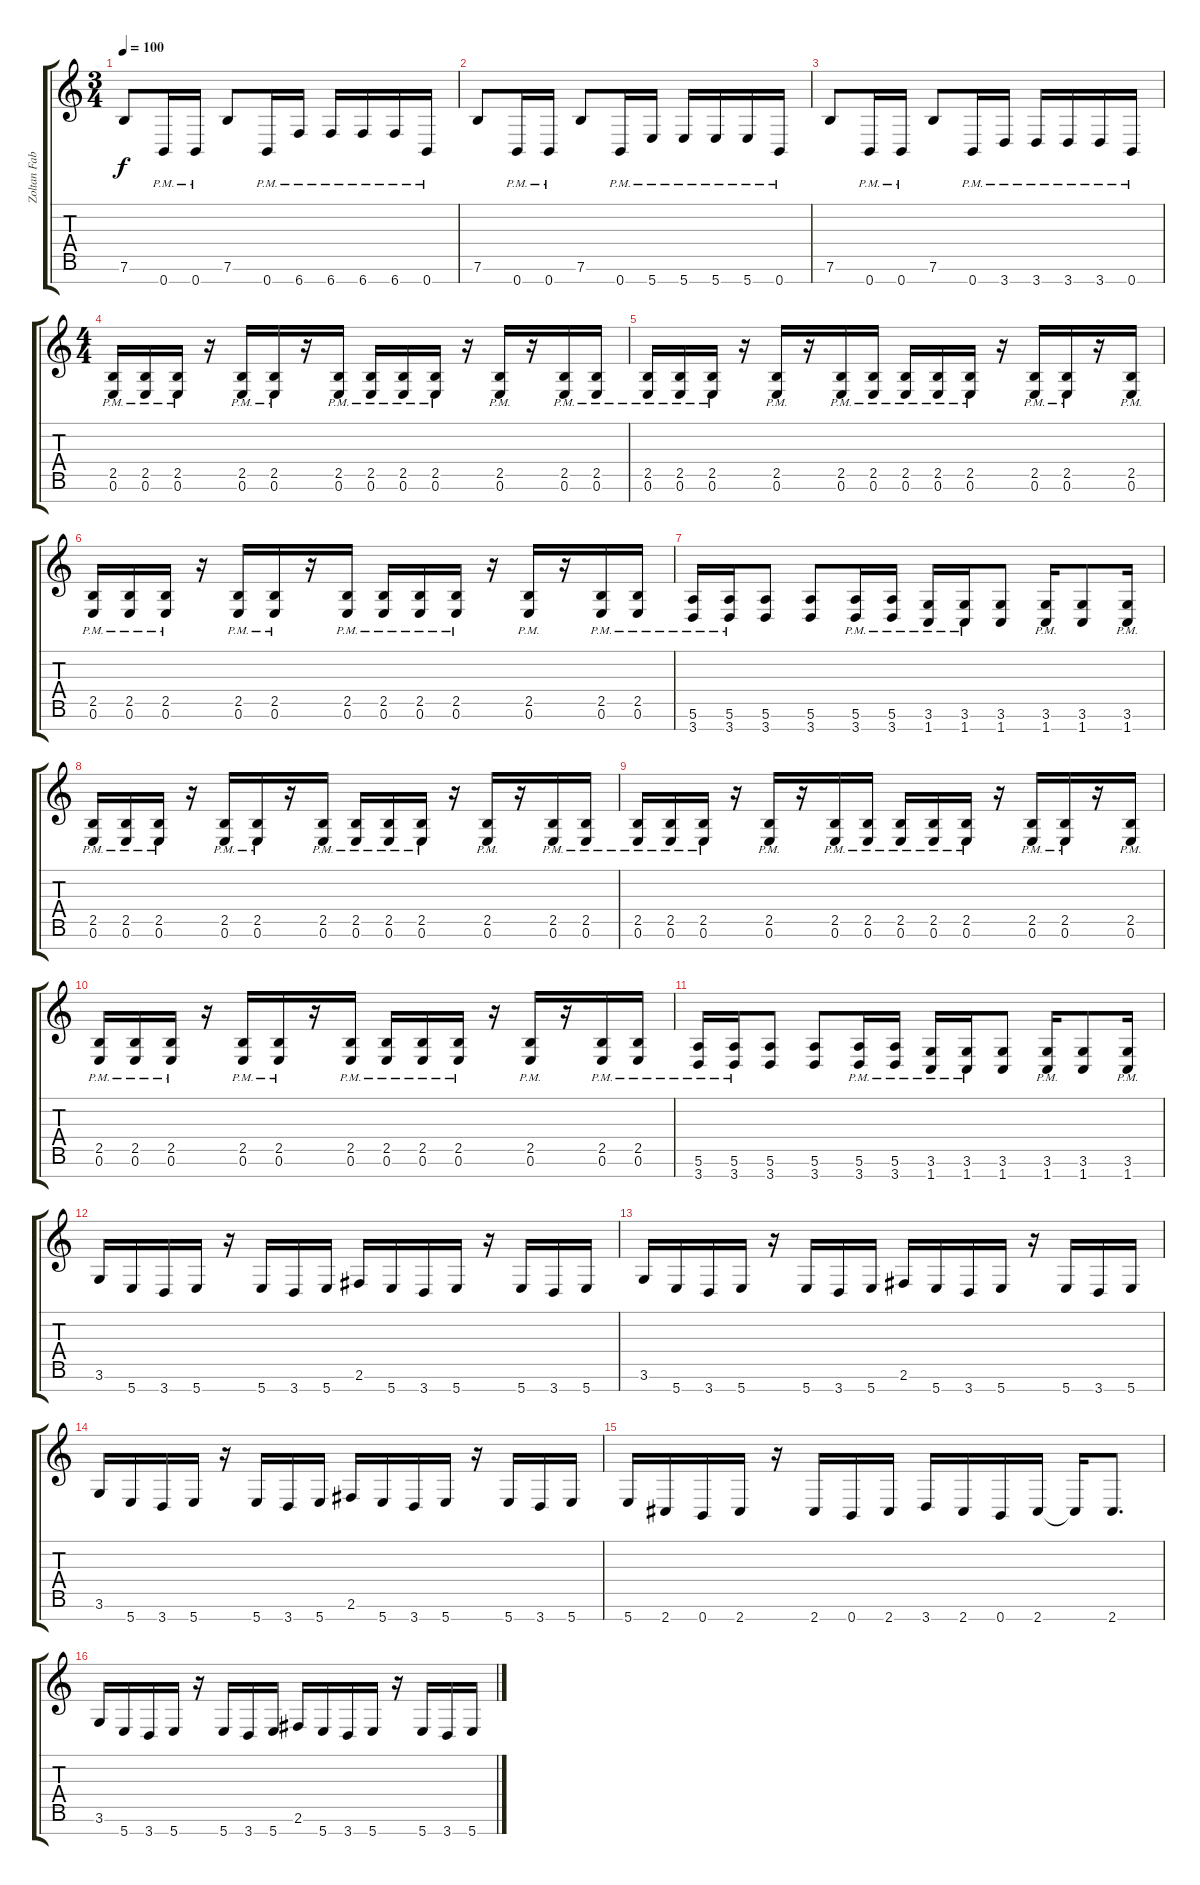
\track ("Zoltan Fabian" "Zoltan Fab") {instrument distortionguitar}
\staff {score tabs}
\tuning (E4 B3 G3 D3 A2 E2 B1) {hide}
\ts (3 4)
\tempo 100
\clef g2
\ks c
7.6.8{dy f} 0.7{pm}.16 0.7{pm}.16 7.6.8 0.7{pm}.16 6.7{pm}.16 6.7{pm}.16 6.7{pm}.16 6.7{pm}.16 0.7{pm}.16 |
7.6.8 0.7{pm}.16 0.7{pm}.16 7.6.8 0.7{pm}.16 5.7{pm}.16 5.7{pm}.16 5.7{pm}.16 5.7{pm}.16 0.7{pm}.16 |
7.6.8 0.7{pm}.16 0.7{pm}.16 7.6.8 0.7{pm}.16 3.7{pm}.16 3.7{pm}.16 3.7{pm}.16 3.7{pm}.16 0.7{pm}.16 |
\ts (4 4)
(2.5{pm} 0.6{pm}).16 (2.5{pm} 0.6{pm}).16 (2.5{pm} 0.6{pm}).16 r.16 (2.5{pm} 0.6{pm}).16 (2.5{pm} 0.6{pm}).16 r.16 (2.5{pm} 0.6{pm}).16 (2.5{pm} 0.6{pm}).16 (2.5{pm} 0.6{pm}).16 (2.5{pm} 0.6{pm}).16 r.16 (2.5{pm} 0.6{pm}).16 r.16 (2.5{pm} 0.6{pm}).16 (2.5{pm} 0.6{pm}).16 |
(2.5{pm} 0.6{pm}).16 (2.5{pm} 0.6{pm}).16 (2.5{pm} 0.6{pm}).16 r.16 (2.5{pm} 0.6{pm}).16 r.16 (2.5{pm} 0.6{pm}).16 (2.5{pm} 0.6{pm}).16 (2.5{pm} 0.6{pm}).16 (2.5{pm} 0.6{pm}).16 (2.5{pm} 0.6{pm}).16 r.16 (2.5{pm} 0.6{pm}).16 (2.5{pm} 0.6{pm}).16 r.16 (2.5{pm} 0.6{pm}).16 |
(2.5{pm} 0.6{pm}).16 (2.5{pm} 0.6{pm}).16 (2.5{pm} 0.6{pm}).16 r.16 (2.5{pm} 0.6{pm}).16 (2.5{pm} 0.6{pm}).16 r.16 (2.5{pm} 0.6{pm}).16 (2.5{pm} 0.6{pm}).16 (2.5{pm} 0.6{pm}).16 (2.5{pm} 0.6{pm}).16 r.16 (2.5{pm} 0.6{pm}).16 r.16 (2.5{pm} 0.6{pm}).16 (2.5{pm} 0.6{pm}).16 |
(5.6{pm} 3.7{pm}).16 (5.6{pm} 3.7{pm}).16 (5.6 3.7).8 (5.6 3.7).8 (5.6{pm} 3.7{pm}).16 (5.6{pm} 3.7{pm}).16 (3.6{pm} 1.7{pm}).16 (3.6{pm} 1.7{pm}).16 (3.6 1.7).8 (3.6{pm} 1.7{pm}).16 (3.6 1.7).8 (3.6{pm} 1.7{pm}).16 |
(2.5{pm} 0.6{pm}).16 (2.5{pm} 0.6{pm}).16 (2.5{pm} 0.6{pm}).16 r.16 (2.5{pm} 0.6{pm}).16 (2.5{pm} 0.6{pm}).16 r.16 (2.5{pm} 0.6{pm}).16 (2.5{pm} 0.6{pm}).16 (2.5{pm} 0.6{pm}).16 (2.5{pm} 0.6{pm}).16 r.16 (2.5{pm} 0.6{pm}).16 r.16 (2.5{pm} 0.6{pm}).16 (2.5{pm} 0.6{pm}).16 |
(2.5{pm} 0.6{pm}).16 (2.5{pm} 0.6{pm}).16 (2.5{pm} 0.6{pm}).16 r.16 (2.5{pm} 0.6{pm}).16 r.16 (2.5{pm} 0.6{pm}).16 (2.5{pm} 0.6{pm}).16 (2.5{pm} 0.6{pm}).16 (2.5{pm} 0.6{pm}).16 (2.5{pm} 0.6{pm}).16 r.16 (2.5{pm} 0.6{pm}).16 (2.5{pm} 0.6{pm}).16 r.16 (2.5{pm} 0.6{pm}).16 |
(2.5{pm} 0.6{pm}).16 (2.5{pm} 0.6{pm}).16 (2.5{pm} 0.6{pm}).16 r.16 (2.5{pm} 0.6{pm}).16 (2.5{pm} 0.6{pm}).16 r.16 (2.5{pm} 0.6{pm}).16 (2.5{pm} 0.6{pm}).16 (2.5{pm} 0.6{pm}).16 (2.5{pm} 0.6{pm}).16 r.16 (2.5{pm} 0.6{pm}).16 r.16 (2.5{pm} 0.6{pm}).16 (2.5{pm} 0.6{pm}).16 |
(5.6{pm} 3.7{pm}).16 (5.6{pm} 3.7{pm}).16 (5.6 3.7).8 (5.6 3.7).8 (5.6{pm} 3.7{pm}).16 (5.6{pm} 3.7{pm}).16 (3.6{pm} 1.7{pm}).16 (3.6{pm} 1.7{pm}).16 (3.6 1.7).8 (3.6{pm} 1.7{pm}).16 (3.6 1.7).8 (3.6{pm} 1.7{pm}).16 |
3.6.16 5.7.16 3.7.16 5.7.16 r.16 5.7.16 3.7.16 5.7.16 2.6.16 5.7.16 3.7.16 5.7.16 r.16 5.7.16 3.7.16 5.7.16 |
3.6.16 5.7.16 3.7.16 5.7.16 r.16 5.7.16 3.7.16 5.7.16 2.6.16 5.7.16 3.7.16 5.7.16 r.16 5.7.16 3.7.16 5.7.16 |
3.6.16 5.7.16 3.7.16 5.7.16 r.16 5.7.16 3.7.16 5.7.16 2.6.16 5.7.16 3.7.16 5.7.16 r.16 5.7.16 3.7.16 5.7.16 |
5.7.16 2.7.16 0.7.16 2.7.16 r.16 2.7.16 0.7.16 2.7.16 3.7.16 2.7.16 0.7.16 2.7.16 2.7{t}.16 2.7.8{d} |
3.6.16 5.7.16 3.7.16 5.7.16 r.16 5.7.16 3.7.16 5.7.16 2.6.16 5.7.16 3.7.16 5.7.16 r.16 5.7.16 3.7.16 5.7.16
